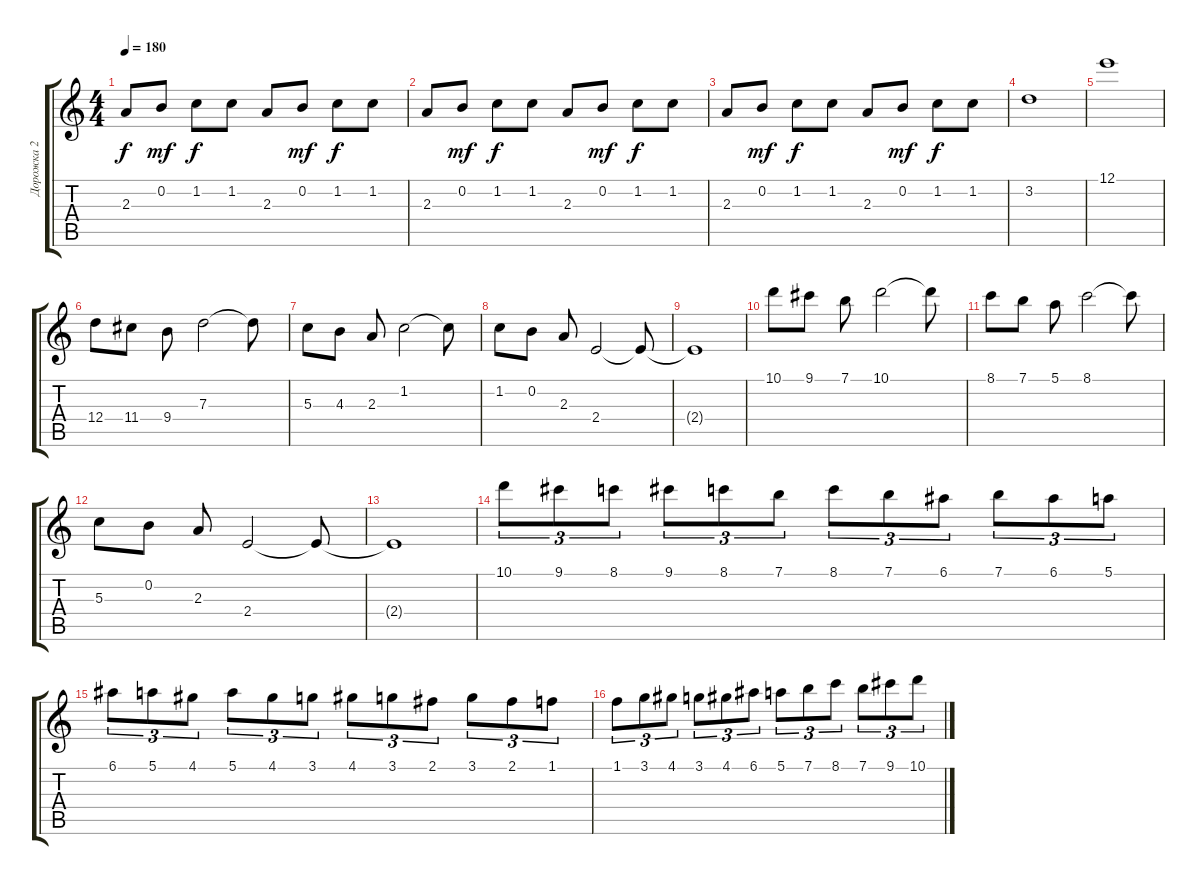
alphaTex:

\track ("Дорожка 2" "Дорожка 2") {instrument distortionguitar}
\staff {score tabs}
\tuning (E4 B3 G3 D3 A2 E2) {hide}
\ts (4 4)
\tempo 180
\clef g2
\ks c
2.3.8{dy f} 0.2.8{dy mf} 1.2.8{dy f} 1.2.8 2.3.8 0.2.8{dy mf} 1.2.8{dy f} 1.2.8 |
2.3.8 0.2.8{dy mf} 1.2.8{dy f} 1.2.8 2.3.8 0.2.8{dy mf} 1.2.8{dy f} 1.2.8 |
2.3.8 0.2.8{dy mf} 1.2.8{dy f} 1.2.8 2.3.8 0.2.8{dy mf} 1.2.8{dy f} 1.2.8 |
3.2.1 |
12.1.1 |
12.4.8 11.4.8 9.4.8 7.3.2 7.3{t}.8 |
5.3.8 4.3.8 2.3.8 1.2.2 1.2{t}.8 |
1.2.8 0.2.8 2.3.8 2.4.2 2.4{t}.8 |
2.4{t}.1 |
10.1.8 9.1.8 7.1.8 10.1.2 10.1{t}.8 |
8.1.8 7.1.8 5.1.8 8.1.2 8.1{t}.8 |
5.3.8 0.2.8 2.3.8 2.4.2 2.4{t}.8 |
2.4{t}.1 |
10.1.8{tu (3 2)} 9.1.8{tu (3 2)} 8.1.8{tu (3 2)} 9.1.8{tu (3 2)} 8.1.8{tu (3 2)} 7.1.8{tu (3 2)} 8.1.8{tu (3 2)} 7.1.8{tu (3 2)} 6.1.8{tu (3 2)} 7.1.8{tu (3 2)} 6.1.8{tu (3 2)} 5.1.8{tu (3 2)} |
6.1.8{tu (3 2)} 5.1.8{tu (3 2)} 4.1.8{tu (3 2)} 5.1.8{tu (3 2)} 4.1.8{tu (3 2)} 3.1.8{tu (3 2)} 4.1.8{tu (3 2)} 3.1.8{tu (3 2)} 2.1.8{tu (3 2)} 3.1.8{tu (3 2)} 2.1.8{tu (3 2)} 1.1.8{tu (3 2)} |
1.1.8{tu (3 2)} 3.1.8{tu (3 2)} 4.1.8{tu (3 2)} 3.1.8{tu (3 2)} 4.1.8{tu (3 2)} 6.1.8{tu (3 2)} 5.1.8{tu (3 2)} 7.1.8{tu (3 2)} 8.1.8{tu (3 2)} 7.1.8{tu (3 2)} 9.1.8{tu (3 2)} 10.1.8{tu (3 2)}
